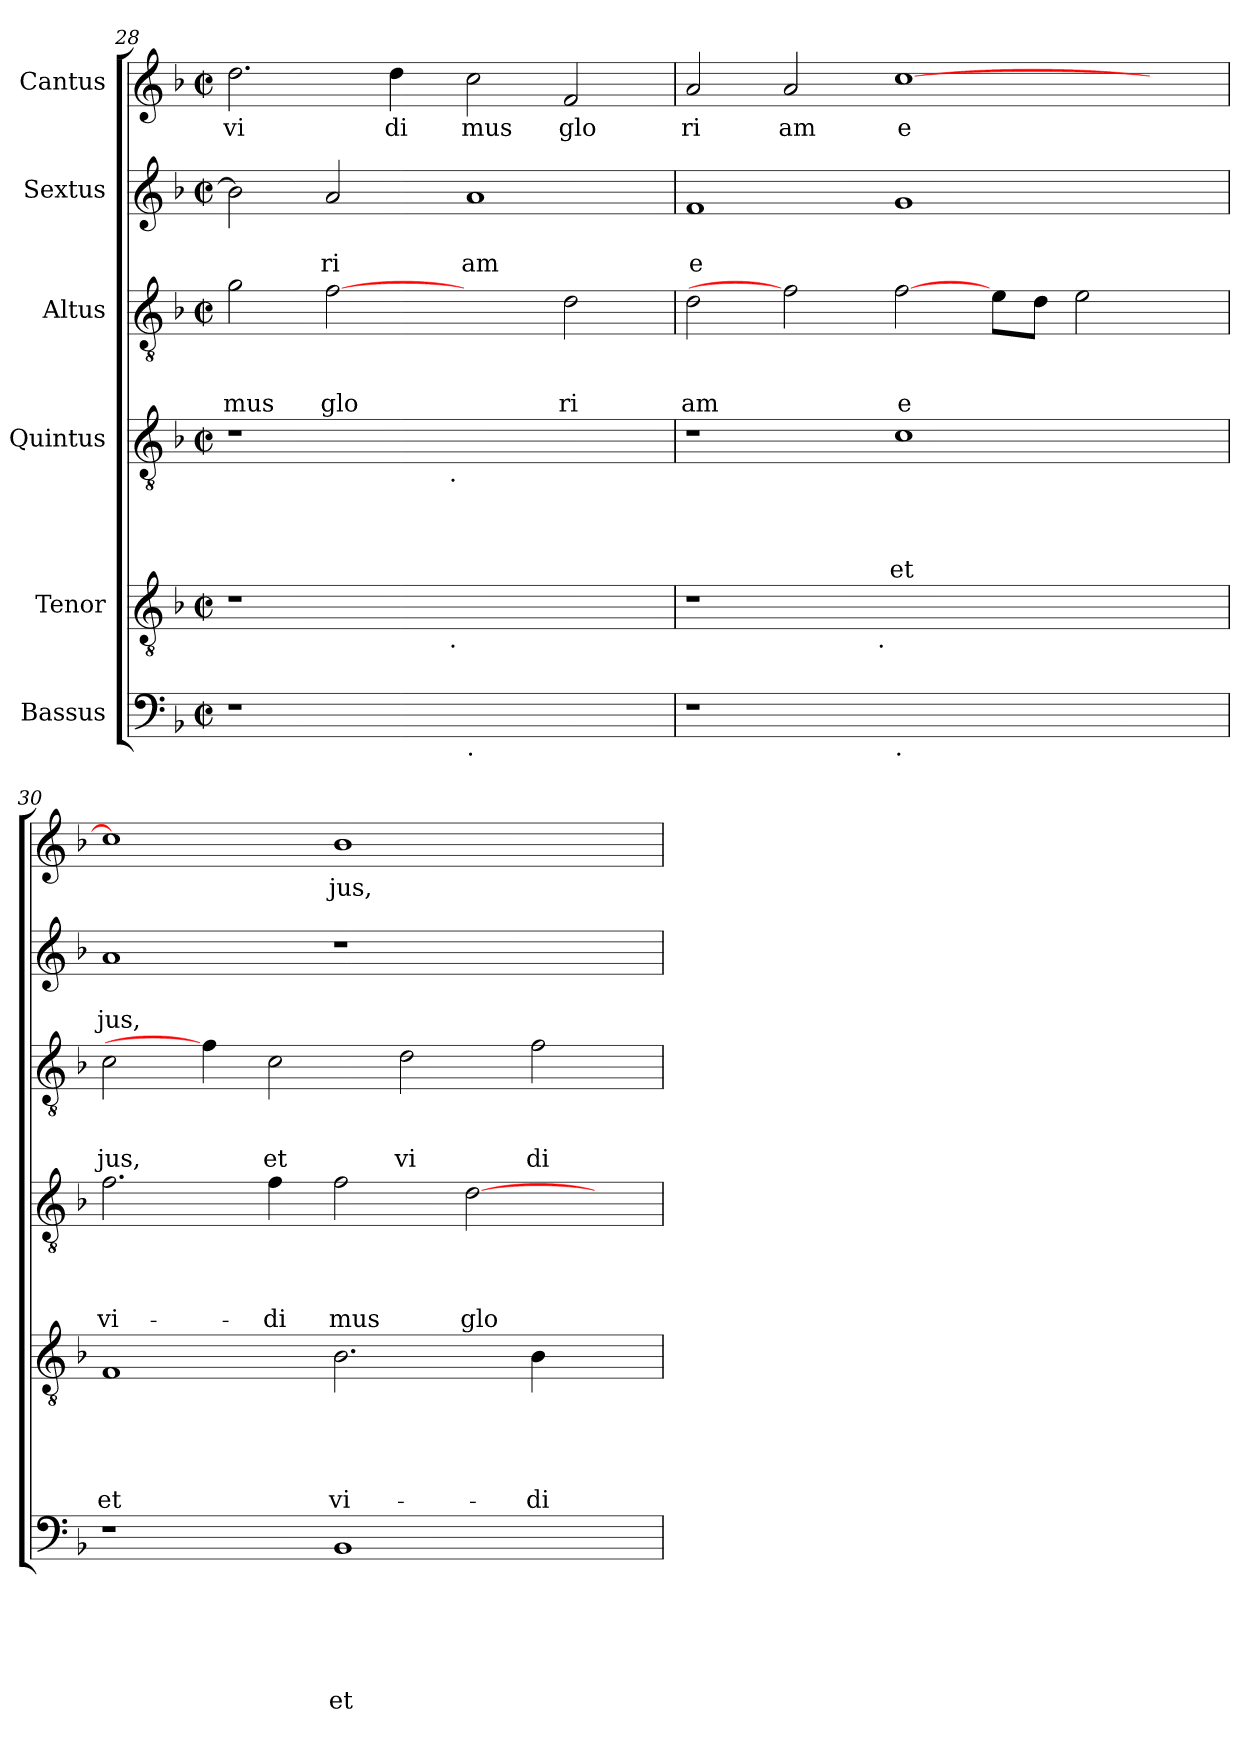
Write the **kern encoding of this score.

**kern	**text	**text	**text	**text	**text	**text	**kern	**text	**text	**text	**text	**text	**kern	**text	**text	**text	**text	**kern	**text	**text	**text	**kern	**text	**text	**kern	**text
*part6	*part6	*part6	*part6	*part6	*part6	*part6	*part5	*part5	*part5	*part5	*part5	*part5	*part4	*part4	*part4	*part4	*part4	*part3	*part3	*part3	*part3	*part2	*part2	*part2	*part1	*part1
*staff6	*staff6	*staff6	*staff6	*staff6	*staff6	*staff6	*staff5	*staff5	*staff5	*staff5	*staff5	*staff5	*staff4	*staff4	*staff4	*staff4	*staff4	*staff3	*staff3	*staff3	*staff3	*staff2	*staff2	*staff2	*staff1	*staff1
*I"Bassus	*	*	*	*	*	*	*I"Tenor	*	*	*	*	*	*I"Quintus	*	*	*	*	*I"Altus	*	*	*	*I"Sextus	*	*	*I"Cantus	*
*clefF4	*	*	*	*	*	*	*clefGv2	*	*	*	*	*	*clefGv2	*	*	*	*	*clefGv2	*	*	*	*clefG2	*	*	*clefG2	*
*k[b-]	*	*	*	*	*	*	*k[b-]	*	*	*	*	*	*k[b-]	*	*	*	*	*k[b-]	*	*	*	*k[b-]	*	*	*k[b-]	*
*F:	*	*	*	*	*	*	*F:	*	*	*	*	*	*F:	*	*	*	*	*F:	*	*	*	*F:	*	*	*F:	*
*M2/2	*	*	*	*	*	*	*M2/2	*	*	*	*	*	*M2/2	*	*	*	*	*M2/2	*	*	*	*M2/2	*	*	*M2/2	*
*met(c|)	*	*	*	*	*	*	*met(c|)	*	*	*	*	*	*met(c|)	*	*	*	*	*met(c|)	*	*	*	*met(c|)	*	*	*met(c|)	*
=28	=28	=28	=28	=28	=28	=28	=28	=28	=28	=28	=28	=28	=28	=28	=28	=28	=28	=28	=28	=28	=28	=28	=28	=28	=28	=28
!	!	!	!	!	!	!	!	!	!	!	!	!	!	!	!	!	!	!	!	!	!LO:LY:b	!	!	!	!	!LO:LY:b
*	*	*	*	*	*	*	*^	*	*	*	*	*	*^	*	*	*	*	*	*	*	*	*	*	*	*	*
1r	.	.	.	.	.	.	1r	2ryy	.	.	.	.	.	1r	2ryy	.	.	.	.	2g\	.	.	mus	2b-\]	.	.	2.dd\	vi
!	!	!	!	!	!	!	!	!	!	!	!	!	!	!	!	!	!	!	!	!	!	!	!LO:LY:b	!	!	!LO:LY:b	!	!
.	.	.	.	.	.	.	.	4...ryy	.	.	.	.	.	.	4...ryy	.	.	.	.	[2f	.	.	glo	2a/	.	ri	.	.
!	!	!	!	!	!	!	!	!	!	!	!	!	!	!	!	!	!	!	!	!	!	!	!	!	!	!	!	!LO:LY:b
.	.	.	.	.	.	.	.	.	.	.	.	.	.	.	.	.	.	.	.	.	.	.	.	.	.	.	4dd\	di
!	!	!	!	!	!	!	!	!	!	!	!	!	!	!	!LO:TX:b:t=.	!	!	!	!	!	!	!	!	!	!	!	!	!
!	!	!	!	!	!	!	!	!LO:TX:b:t=.	!	!	!	!	!	!	!	!	!	!	!	!	!	!	!	!	!	!	!	!
.	.	.	.	.	.	.	.	1ryy	.	.	.	.	.	.	1ryy	.	.	.	.	.	.	.	.	.	.	.	.	.
!LO:TX:b:t=.	!	!	!	!	!	!	!	!	!	!	!	!	!	!	!	!	!	!	!	!	!	!	!	!	!	!	!	!
!	!	!	!	!	!	!	!	!	!	!	!	!	!	!	!	!	!	!	!	!	!	!	!	!	!	!LO:LY:b	!	!LO:LY:b
1ryy	.	.	.	.	.	.	1ryy	.	.	.	.	.	.	1ryy	.	.	.	.	.	2ryy	.	.	.	1a	.	am	2cc\	mus
!	!	!	!	!	!	!	!	!	!	!	!	!	!	!	!	!	!	!	!	!	!	!	!LO:LY:b	!	!	!	!	!LO:LY:b
.	.	.	.	.	.	.	.	.	.	.	.	.	.	.	.	.	.	.	.	2d\	.	.	ri	.	.	.	2f/	glo
.	.	.	.	.	.	.	.	32ryy	.	.	.	.	.	.	32ryy	.	.	.	.	.	.	.	.	.	.	.	.	.
=29	=29	=29	=29	=29	=29	=29	=29	=29	=29	=29	=29	=29	=29	=29	=29	=29	=29	=29	=29	=29	=29	=29	=29	=29	=29	=29	=29	=29
!	!	!	!	!	!	!	!	!	!	!	!	!	!	!	!	!	!	!	!	!	!	!	!LO:LY:b	!	!	!LO:LY:b	!	!LO:LY:b
*	*	*	*	*	*	*	*	*	*	*	*	*	*	*v	*v	*	*	*	*	*	*	*	*	*	*	*	*	*
1r	.	.	.	.	.	.	1r	2ryy	.	.	.	.	.	1r	.	.	.	.	2d\	.	.	am	1f	.	e	2a/	ri
!	!	!	!	!	!	!	!	!	!	!	!	!	!	!	!	!	!	!	!	!	!	!	!	!	!	!	!LO:LY:b
.	.	.	.	.	.	.	.	4...ryy	.	.	.	.	.	.	.	.	.	.	2f]	.	.	.	.	.	.	2a/	am
!	!	!	!	!	!	!	!	!LO:TX:b:t=.	!	!	!	!	!	!	!	!	!	!	!	!	!	!	!	!	!	!	!
.	.	.	.	.	.	.	.	1ryy	.	.	.	.	.	.	.	.	.	.	.	.	.	.	.	.	.	.	.
!LO:TX:b:t=.	!	!	!	!	!	!	!	!	!	!	!	!	!	!	!	!	!	!	!	!	!	!	!	!	!	!	!
!	!	!	!	!	!	!	!	!	!	!	!	!	!	!	!	!	!	!LO:LY:b	!	!	!	!LO:LY:b	!	!	!	!	!LO:LY:b
1ryy	.	.	.	.	.	.	1ryy	.	.	.	.	.	.	1c	.	.	.	et	[2f\	.	.	e	1g	.	.	[>1cc	e
.	.	.	.	.	.	.	.	.	.	.	.	.	.	.	.	.	.	.	8e\L	.	.	.	.	.	.	.	.
.	.	.	.	.	.	.	.	.	.	.	.	.	.	.	.	.	.	.	8d\J	.	.	.	.	.	.	.	.
.	.	.	.	.	.	.	.	.	.	.	.	.	.	.	.	.	.	.	2e\	.	.	.	.	.	.	.	.
.	.	.	.	.	.	.	.	4ryy	.	.	.	.	.	.	.	.	.	.	.	.	.	.	.	.	.	.	.
4ryy	.	.	.	.	.	.	4ryy	.	.	.	.	.	.	4ryy	.	.	.	.	.	.	.	.	4ryy	.	.	4ryy	.
.	.	.	.	.	.	.	.	32ryy	.	.	.	.	.	.	.	.	.	.	.	.	.	.	.	.	.	.	.
=30	=30	=30	=30	=30	=30	=30	=30	=30	=30	=30	=30	=30	=30	=30	=30	=30	=30	=30	=30	=30	=30	=30	=30	=30	=30	=30	=30
!	!	!	!	!	!	!	!	!	!	!	!	!	!LO:LY:b	!	!	!	!	!LO:LY:b	!	!	!	!LO:LY:b	!	!	!LO:LY:b	!	!
*	*	*	*	*	*	*	*v	*v	*	*	*	*	*	*	*	*	*	*	*	*	*	*	*	*	*	*	*
1r	.	.	.	.	.	.	1F	.	.	.	.	et	2.f\	.	.	.	vi-	2c\	.	.	jus,	1a	.	jus,	1cc]	.
.	.	.	.	.	.	.	.	.	.	.	.	.	.	.	.	.	.	4f\]	.	.	.	.	.	.	.	.
!	!	!	!	!	!	!	!	!	!	!	!	!	!	!	!	!	!LO:LY:b	!	!	!	!LO:LY:b	!	!	!	!	!
.	.	.	.	.	.	.	.	.	.	.	.	.	4f\	.	.	.	-di	2c\	.	.	et	.	.	.	.	.
!	!	!	!	!	!	!LO:LY:b	!	!	!	!	!	!LO:LY:b	!	!	!	!	!LO:LY:b	!	!	!	!	!	!	!	!	!LO:LY:b
1BB-	.	.	.	.	.	et	2.B-\	.	.	.	.	vi-	2f\	.	.	.	mus	.	.	.	.	1r	.	.	1b-	jus,
!	!	!	!	!	!	!	!	!	!	!	!	!	!	!	!	!	!	!	!	!	!LO:LY:b	!	!	!	!	!
.	.	.	.	.	.	.	.	.	.	.	.	.	.	.	.	.	.	2d\	.	.	vi	.	.	.	.	.
!	!	!	!	!	!	!	!	!	!	!	!	!	!	!	!	!	!LO:LY:b	!	!	!	!	!	!	!	!	!
.	.	.	.	.	.	.	.	.	.	.	.	.	[<2d\	.	.	.	glo-	.	.	.	.	.	.	.	.	.
!	!	!	!	!	!	!	!	!	!	!	!	!LO:LY:b	!	!	!	!	!	!	!	!	!LO:LY:b	!	!	!	!	!
.	.	.	.	.	.	.	4B-\	.	.	.	.	-di-	.	.	.	.	.	2f\	.	.	di	.	.	.	.	.
4ryy	.	.	.	.	.	.	4ryy	.	.	.	.	.	4ryy	.	.	.	.	.	.	.	.	4ryy	.	.	4ryy	.
=	=	=	=	=	=	=	=	=	=	=	=	=	=	=	=	=	=	=	=	=	=	=	=	=	=	=
*-	*-	*-	*-	*-	*-	*-	*-	*-	*-	*-	*-	*-	*-	*-	*-	*-	*-	*-	*-	*-	*-	*-	*-	*-	*-	*-
